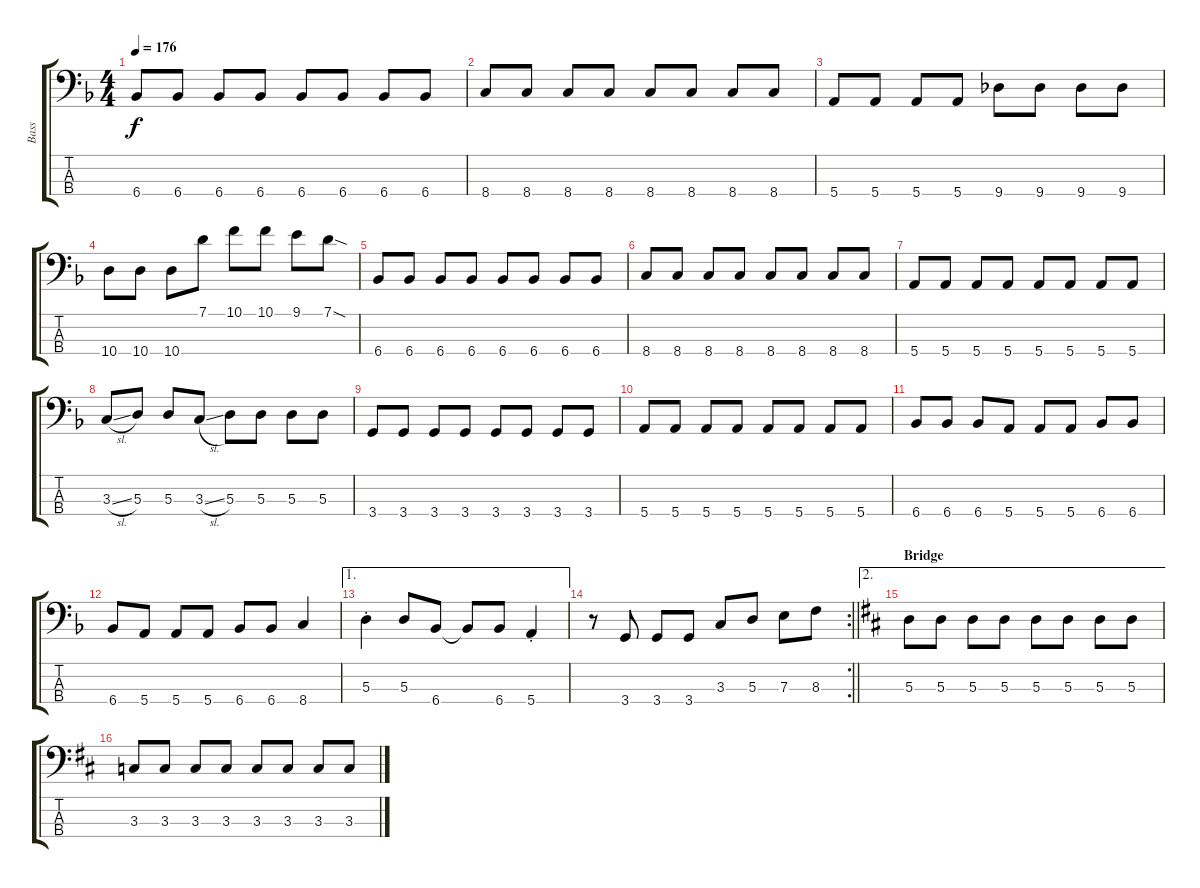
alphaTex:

\track ("Bass" "Bass") {instrument electricbassfinger}
\staff {score tabs}
\tuning (G2 D2 A1 E1) {hide}
\ts (4 4)
\tempo 176
\clef f4
\ks f
6.4.8{dy f} 6.4.8 6.4.8 6.4.8 6.4.8 6.4.8 6.4.8 6.4.8 |
8.4.8 8.4.8 8.4.8 8.4.8 8.4.8 8.4.8 8.4.8 8.4.8 |
5.4.8 5.4.8 5.4.8 5.4.8 9.4.8 9.4.8 9.4.8 9.4.8 |
10.4.8 10.4.8 10.4.8 7.1.8 10.1.8 10.1.8 9.1.8 7.1{sod}.8 |
6.4.8 6.4.8 6.4.8 6.4.8 6.4.8 6.4.8 6.4.8 6.4.8 |
8.4.8 8.4.8 8.4.8 8.4.8 8.4.8 8.4.8 8.4.8 8.4.8 |
5.4.8 5.4.8 5.4.8 5.4.8 5.4.8 5.4.8 5.4.8 5.4.8 |
3.3{sl}.8 5.3.8 5.3.8 3.3{sl}.8 5.3.8 5.3.8 5.3.8 5.3.8 |
3.4.8 3.4.8 3.4.8 3.4.8 3.4.8 3.4.8 3.4.8 3.4.8 |
5.4.8 5.4.8 5.4.8 5.4.8 5.4.8 5.4.8 5.4.8 5.4.8 |
6.4.8 6.4.8 6.4.8 5.4.8 5.4.8 5.4.8 6.4.8 6.4.8 |
6.4.8 5.4.8 5.4.8 5.4.8 6.4.8 6.4.8 8.4.4 |
\ae 1
5.3{st}.4 5.3.8 6.4.8 6.4{t}.8 6.4.8 5.4{st}.4 |
\rc 2
\barLineRight lightlight
r.8 3.4.8 3.4.8 3.4.8 3.3.8 5.3.8 7.3.8 8.3.8 |
\ae 2
\section ("" "Bridge")
\ks d
5.3.8 5.3.8 5.3.8 5.3.8 5.3.8 5.3.8 5.3.8 5.3.8 |
3.3.8 3.3.8 3.3.8 3.3.8 3.3.8 3.3.8 3.3.8 3.3.8
